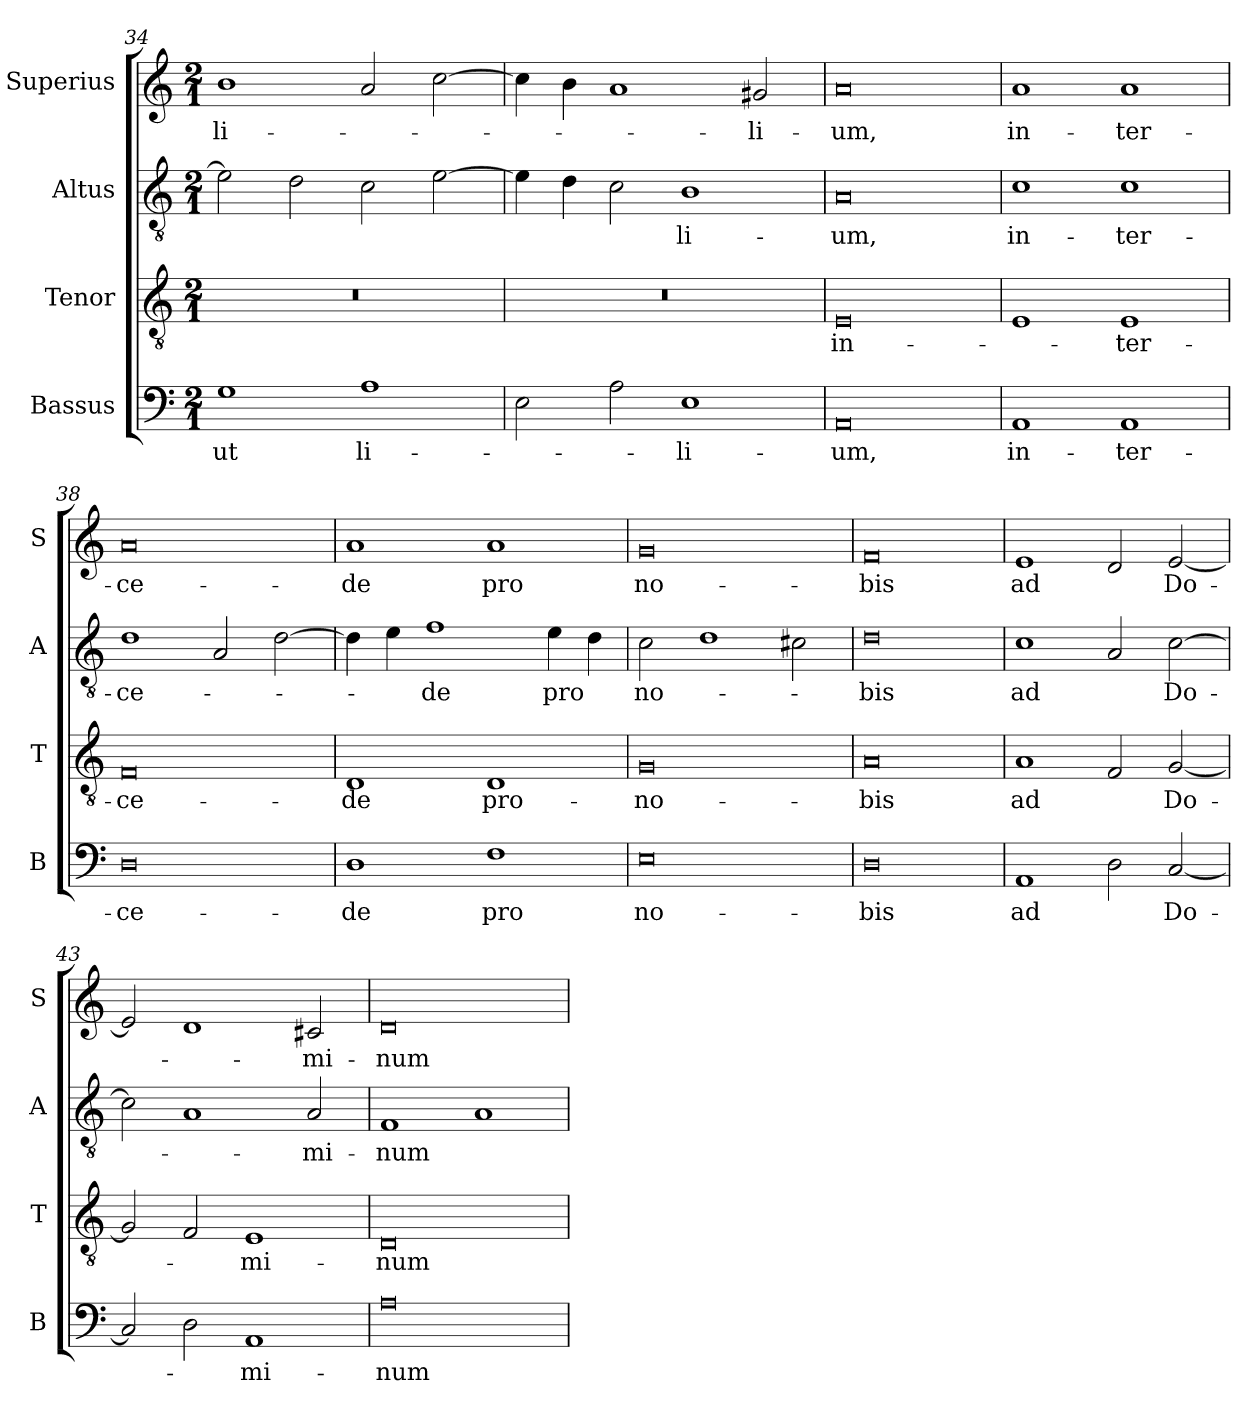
**kern	**text	**kern	**text	**kern	**text	**kern	**text
*part4	*part4	*part3	*part3	*part2	*part2	*part1	*part1
*staff4	*staff4	*staff3	*staff3	*staff2	*staff2	*staff1	*staff1
*I"Bassus	*	*I"Tenor	*	*I"Altus	*	*I"Superius	*
*I'B	*	*I'T	*	*I'A	*	*I'S	*
*clefF4	*	*clefGv2	*	*clefGv2	*	*clefG2	*
*k[]	*	*k[]	*	*k[]	*	*k[]	*
*C:	*	*C:	*	*C:	*	*C:	*
*M2/1	*	*M2/1	*	*M2/1	*	*M2/1	*
=34	=34	=34	=34	=34	=34	=34	=34
1G	-ut	0r	.	2e]	.	1b	li-
.	.	.	.	2d	.	.	.
1A	li-	.	.	2c	.	2a	.
.	.	.	.	[2e	.	[2cc	.
=35	=35	=35	=35	=35	=35	=35	=35
2E	.	0r	.	4e]	.	4cc]	.
.	.	.	.	4d	.	4b	.
2A	.	.	.	2c	.	1a	.
1E	-li-	.	.	1B	-li-	.	.
.	.	.	.	.	.	2g#X	-li-
=36	=36	=36	=36	=36	=36	=36	=36
0AA	-um,	0E	in-	0A	-um,	0a	-um,
=37	=37	=37	=37	=37	=37	=37	=37
1AA	in-	1E	.	1c	in-	1a	in-
1AA	-ter-	1E	-ter-	1c	-ter-	1a	-ter-
=38	=38	=38	=38	=38	=38	=38	=38
0D	-ce-	0F	-ce-	1d	-ce-	0a	-ce-
.	.	.	.	2A	.	.	.
.	.	.	.	[2d	.	.	.
=39	=39	=39	=39	=39	=39	=39	=39
1D	-de	1D	-de	4d]	.	1a	-de
.	.	.	.	4e	.	.	.
.	.	.	.	1f	-de	.	.
1F	pro	1D	pro-	.	.	1a	pro
.	.	.	.	4e	pro	.	.
.	.	.	.	4d	.	.	.
=40	=40	=40	=40	=40	=40	=40	=40
0E	no-	0G	-no-	2c	no-	0g	no-
.	.	.	.	1d	.	.	.
.	.	.	.	2c#X	.	.	.
=41	=41	=41	=41	=41	=41	=41	=41
0D	-bis	0A	-bis	0d	-bis	0f	-bis
=42	=42	=42	=42	=42	=42	=42	=42
1AA	ad	1A	ad	1c	ad	1e	ad
2D	.	2F	.	2A	.	2d	.
[2C	Do-	[2G	Do-	[2c	Do-	[2e	Do-
=43	=43	=43	=43	=43	=43	=43	=43
2C]	.	2G]	.	2c]	.	2e]	.
2D	.	2F	.	1A	.	1d	.
1AA	-mi-	1E	-mi-	.	.	.	.
.	.	.	.	2A	-mi-	2c#X	-mi-
=44	=44	=44	=44	=44	=44	=44	=44
0A	-num	0D	-num	1F	-num	0d	-num
.	.	.	.	1A	.	.	.
=	=	=	=	=	=	=	=
*-	*-	*-	*-	*-	*-	*-	*-
